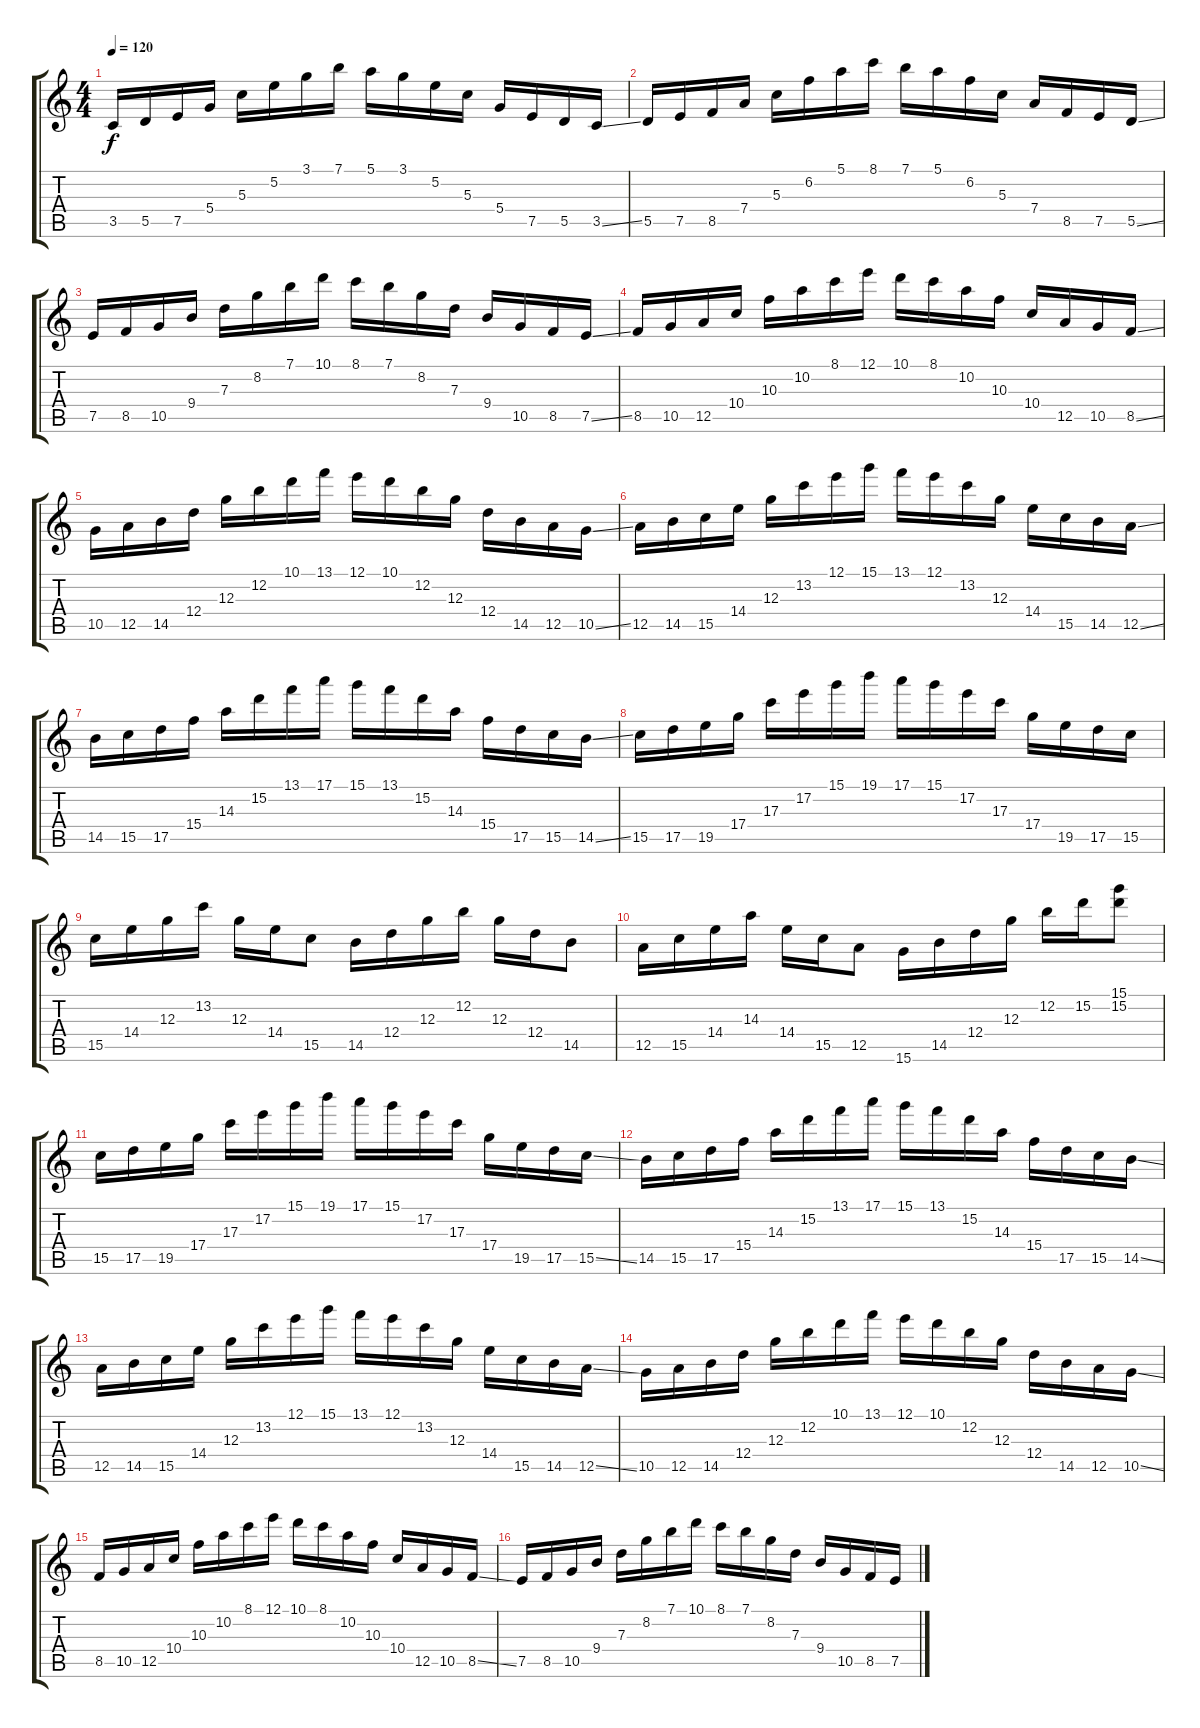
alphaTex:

\track "" {instrument acousticguitarnylon}
\staff {score tabs}
\tuning (E4 B3 G3 D3 A2 E2) {hide}
\ts (4 4)
\tempo 120
\clef g2
\ks c
3.5.16{dy f instrument acousticguitarnylon} 5.5.16 7.5.16 5.4.16 5.3.16 5.2.16 3.1.16 7.1.16 5.1.16 3.1.16 5.2.16 5.3.16 5.4.16 7.5.16 5.5.16 3.5{ss}.16 |
5.5.16 7.5.16 8.5.16 7.4.16 5.3.16 6.2.16 5.1.16 8.1.16 7.1.16 5.1.16 6.2.16 5.3.16 7.4.16 8.5.16 7.5.16 5.5{ss}.16 |
7.5.16 8.5.16 10.5.16 9.4.16 7.3.16 8.2.16 7.1.16 10.1.16 8.1.16 7.1.16 8.2.16 7.3.16 9.4.16 10.5.16 8.5.16 7.5{ss}.16 |
8.5.16 10.5.16 12.5.16 10.4.16 10.3.16 10.2.16 8.1.16 12.1.16 10.1.16 8.1.16 10.2.16 10.3.16 10.4.16 12.5.16 10.5.16 8.5{ss}.16 |
10.5.16 12.5.16 14.5.16 12.4.16 12.3.16 12.2.16 10.1.16 13.1.16 12.1.16 10.1.16 12.2.16 12.3.16 12.4.16 14.5.16 12.5.16 10.5{ss}.16 |
12.5.16 14.5.16 15.5.16 14.4.16 12.3.16 13.2.16 12.1.16 15.1.16 13.1.16 12.1.16 13.2.16 12.3.16 14.4.16 15.5.16 14.5.16 12.5{ss}.16 |
14.5.16 15.5.16 17.5.16 15.4.16 14.3.16 15.2.16 13.1.16 17.1.16 15.1.16 13.1.16 15.2.16 14.3.16 15.4.16 17.5.16 15.5.16 14.5{ss}.16 |
15.5.16 17.5.16 19.5.16 17.4.16 17.3.16 17.2.16 15.1.16 19.1.16 17.1.16 15.1.16 17.2.16 17.3.16 17.4.16 19.5.16 17.5.16 15.5.16 |
15.5.16 14.4.16 12.3.16 13.2.16 12.3.16 14.4.16 15.5.8 14.5.16 12.4.16 12.3.16 12.2.16 12.3.16 12.4.16 14.5.8 |
12.5.16 15.5.16 14.4.16 14.3.16 14.4.16 15.5.16 12.5.8 15.6.16 14.5.16 12.4.16 12.3.16 12.2.16 15.2.16 (15.1 15.2).8 |
15.5.16 17.5.16 19.5.16 17.4.16 17.3.16 17.2.16 15.1.16 19.1.16 17.1.16 15.1.16 17.2.16 17.3.16 17.4.16 19.5.16 17.5.16 15.5{ss}.16 |
14.5.16 15.5.16 17.5.16 15.4.16 14.3.16 15.2.16 13.1.16 17.1.16 15.1.16 13.1.16 15.2.16 14.3.16 15.4.16 17.5.16 15.5.16 14.5{ss}.16 |
12.5.16 14.5.16 15.5.16 14.4.16 12.3.16 13.2.16 12.1.16 15.1.16 13.1.16 12.1.16 13.2.16 12.3.16 14.4.16 15.5.16 14.5.16 12.5{ss}.16 |
10.5.16 12.5.16 14.5.16 12.4.16 12.3.16 12.2.16 10.1.16 13.1.16 12.1.16 10.1.16 12.2.16 12.3.16 12.4.16 14.5.16 12.5.16 10.5{ss}.16 |
8.5.16 10.5.16 12.5.16 10.4.16 10.3.16 10.2.16 8.1.16 12.1.16 10.1.16 8.1.16 10.2.16 10.3.16 10.4.16 12.5.16 10.5.16 8.5{ss}.16 |
7.5.16 8.5.16 10.5.16 9.4.16 7.3.16 8.2.16 7.1.16 10.1.16 8.1.16 7.1.16 8.2.16 7.3.16 9.4.16 10.5.16 8.5.16 7.5{ss}.16
